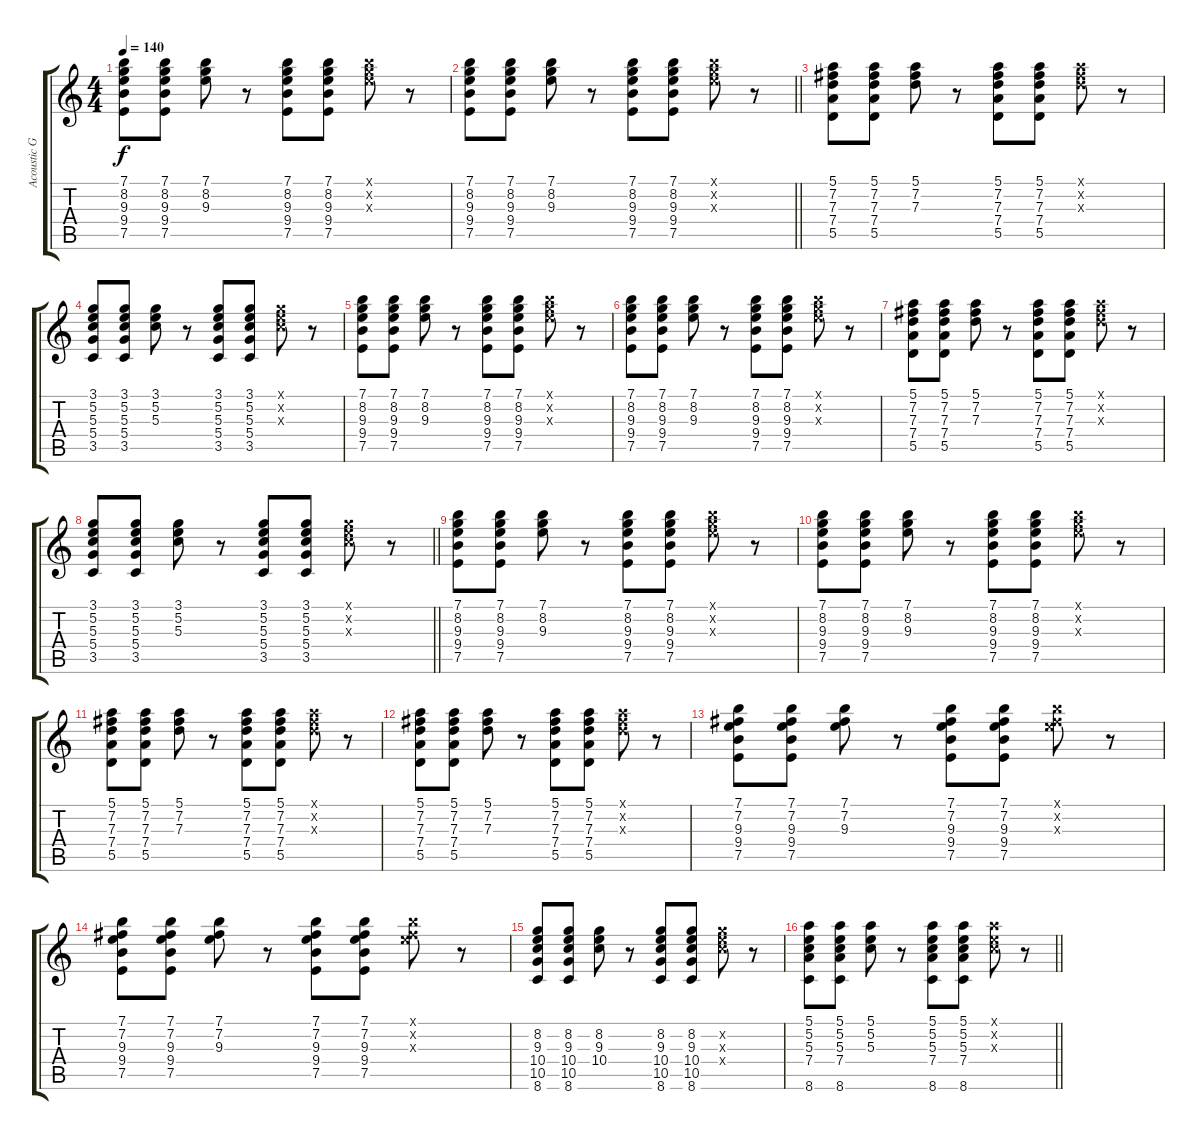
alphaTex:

\track ("Acoustic Guitar" "Acoustic G") {instrument acousticguitarsteel}
\staff {score tabs}
\tuning (E4 B3 G3 D3 A2 E2) {hide}
\ts (4 4)
\tempo 140
\clef g2
\ks c
(7.1 8.2 9.3 9.4 7.5).8{dy f} (7.1 8.2 9.3 9.4 7.5).8 (7.1 8.2 9.3).8 r.8 (7.1 8.2 9.3 9.4 7.5).8 (7.1 8.2 9.3 9.4 7.5).8 (7.1{x} 8.2{x} 9.3{x}).8 r.8 |
\barLineRight lightlight
(7.1 8.2 9.3 9.4 7.5).8 (7.1 8.2 9.3 9.4 7.5).8 (7.1 8.2 9.3).8 r.8 (7.1 8.2 9.3 9.4 7.5).8 (7.1 8.2 9.3 9.4 7.5).8 (7.1{x} 8.2{x} 9.3{x}).8 r.8 |
(5.1 7.2 7.3 7.4 5.5).8 (5.1 7.2 7.3 7.4 5.5).8 (5.1 7.2 7.3).8 r.8 (5.1 7.2 7.3 7.4 5.5).8 (5.1 7.2 7.3 7.4 5.5).8 (5.1{x} 7.2{x} 7.3{x}).8 r.8 |
(3.1 5.2 5.3 5.4 3.5).8 (3.1 5.2 5.3 5.4 3.5).8 (3.1 5.2 5.3).8 r.8 (3.1 5.2 5.3 5.4 3.5).8 (3.1 5.2 5.3 5.4 3.5).8 (3.1{x} 5.2{x} 5.3{x}).8 r.8 |
(7.1 8.2 9.3 9.4 7.5).8 (7.1 8.2 9.3 9.4 7.5).8 (7.1 8.2 9.3).8 r.8 (7.1 8.2 9.3 9.4 7.5).8 (7.1 8.2 9.3 9.4 7.5).8 (7.1{x} 8.2{x} 9.3{x}).8 r.8 |
(7.1 8.2 9.3 9.4 7.5).8 (7.1 8.2 9.3 9.4 7.5).8 (7.1 8.2 9.3).8 r.8 (7.1 8.2 9.3 9.4 7.5).8 (7.1 8.2 9.3 9.4 7.5).8 (7.1{x} 8.2{x} 9.3{x}).8 r.8 |
(5.1 7.2 7.3 7.4 5.5).8 (5.1 7.2 7.3 7.4 5.5).8 (5.1 7.2 7.3).8 r.8 (5.1 7.2 7.3 7.4 5.5).8 (5.1 7.2 7.3 7.4 5.5).8 (5.1{x} 7.2{x} 7.3{x}).8 r.8 |
\barLineRight lightlight
(3.1 5.2 5.3 5.4 3.5).8 (3.1 5.2 5.3 5.4 3.5).8 (3.1 5.2 5.3).8 r.8 (3.1 5.2 5.3 5.4 3.5).8 (3.1 5.2 5.3 5.4 3.5).8 (3.1{x} 5.2{x} 5.3{x}).8 r.8 |
\section ("" "")
(7.1 8.2 9.3 9.4 7.5).8 (7.1 8.2 9.3 9.4 7.5).8 (7.1 8.2 9.3).8 r.8 (7.1 8.2 9.3 9.4 7.5).8 (7.1 8.2 9.3 9.4 7.5).8 (7.1{x} 8.2{x} 9.3{x}).8 r.8 |
(7.1 8.2 9.3 9.4 7.5).8 (7.1 8.2 9.3 9.4 7.5).8 (7.1 8.2 9.3).8 r.8 (7.1 8.2 9.3 9.4 7.5).8 (7.1 8.2 9.3 9.4 7.5).8 (7.1{x} 8.2{x} 9.3{x}).8 r.8 |
(5.1 7.2 7.3 7.4 5.5).8 (5.1 7.2 7.3 7.4 5.5).8 (5.1 7.2 7.3).8 r.8 (5.1 7.2 7.3 7.4 5.5).8 (5.1 7.2 7.3 7.4 5.5).8 (5.1{x} 7.2{x} 7.3{x}).8 r.8 |
(5.1 7.2 7.3 7.4 5.5).8 (5.1 7.2 7.3 7.4 5.5).8 (5.1 7.2 7.3).8 r.8 (5.1 7.2 7.3 7.4 5.5).8 (5.1 7.2 7.3 7.4 5.5).8 (5.1{x} 7.2{x} 7.3{x}).8 r.8 |
(7.1 7.2 9.3 9.4 7.5).8 (7.1 7.2 9.3 9.4 7.5).8 (7.1 7.2 9.3).8 r.8 (7.1 7.2 9.3 9.4 7.5).8 (7.1 7.2 9.3 9.4 7.5).8 (7.1{x} 7.2{x} 9.3{x}).8 r.8 |
(7.1 7.2 9.3 9.4 7.5).8 (7.1 7.2 9.3 9.4 7.5).8 (7.1 7.2 9.3).8 r.8 (7.1 7.2 9.3 9.4 7.5).8 (7.1 7.2 9.3 9.4 7.5).8 (7.1{x} 7.2{x} 9.3{x}).8 r.8 |
(8.2 9.3 10.4 10.5 8.6).8 (8.2 9.3 10.4 10.5 8.6).8 (8.2 9.3 10.4).8 r.8 (8.2 9.3 10.4 10.5 8.6).8 (8.2 9.3 10.4 10.5 8.6).8 (8.2{x} 9.3{x} 10.4{x}).8 r.8 |
\barLineRight lightlight
(5.1 5.2 5.3 7.4 8.6).8 (5.1 5.2 5.3 7.4 8.6).8 (5.1 5.2 5.3).8 r.8 (5.1 5.2 5.3 7.4 8.6).8 (5.1 5.2 5.3 7.4 8.6).8 (5.1{x} 5.2{x} 5.3{x}).8 r.8
